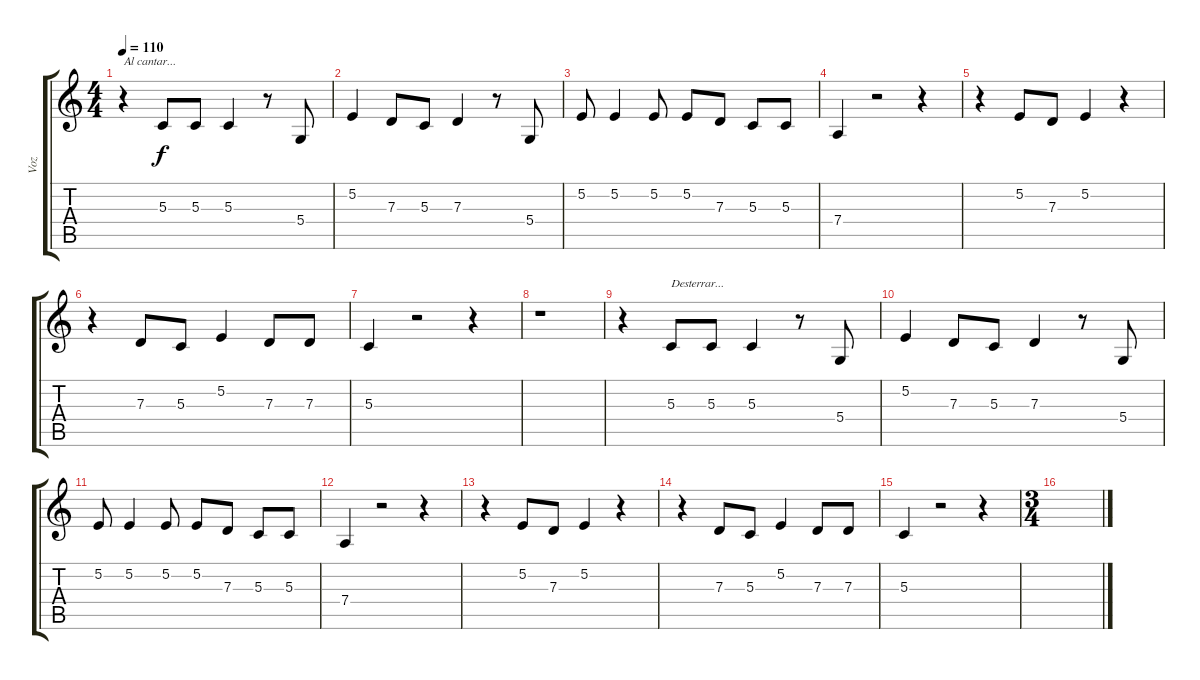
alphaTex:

\track ("Voz" "Voz") {instrument synthvoice}
\staff {score tabs}
\tuning (E4 B3 G3 D3 A2 E2) {hide}
\ts (4 4)
\tempo 110
\clef g2
\ks c
r.4{txt "Al cantar..." dy f} 5.3.8 5.3.8 5.3.4 r.8 5.4.8 |
5.2.4 7.3.8 5.3.8 7.3.4 r.8 5.4.8 |
5.2.8 5.2.4 5.2.8 5.2.8 7.3.8 5.3.8 5.3.8 |
7.4.4 r.2 r.4 |
r.4 5.2.8 7.3.8 5.2.4 r.4 |
r.4 7.3.8 5.3.8 5.2.4 7.3.8 7.3.8 |
5.3.4 r.2 r.4 |
r.1 |
r.4 5.3.8{txt "Desterrar..."} 5.3.8 5.3.4 r.8 5.4.8 |
5.2.4 7.3.8 5.3.8 7.3.4 r.8 5.4.8 |
5.2.8 5.2.4 5.2.8 5.2.8 7.3.8 5.3.8 5.3.8 |
7.4.4 r.2 r.4 |
r.4 5.2.8 7.3.8 5.2.4 r.4 |
r.4 7.3.8 5.3.8 5.2.4 7.3.8 7.3.8 |
5.3.4 r.2 r.4 |
\ts (3 4)
